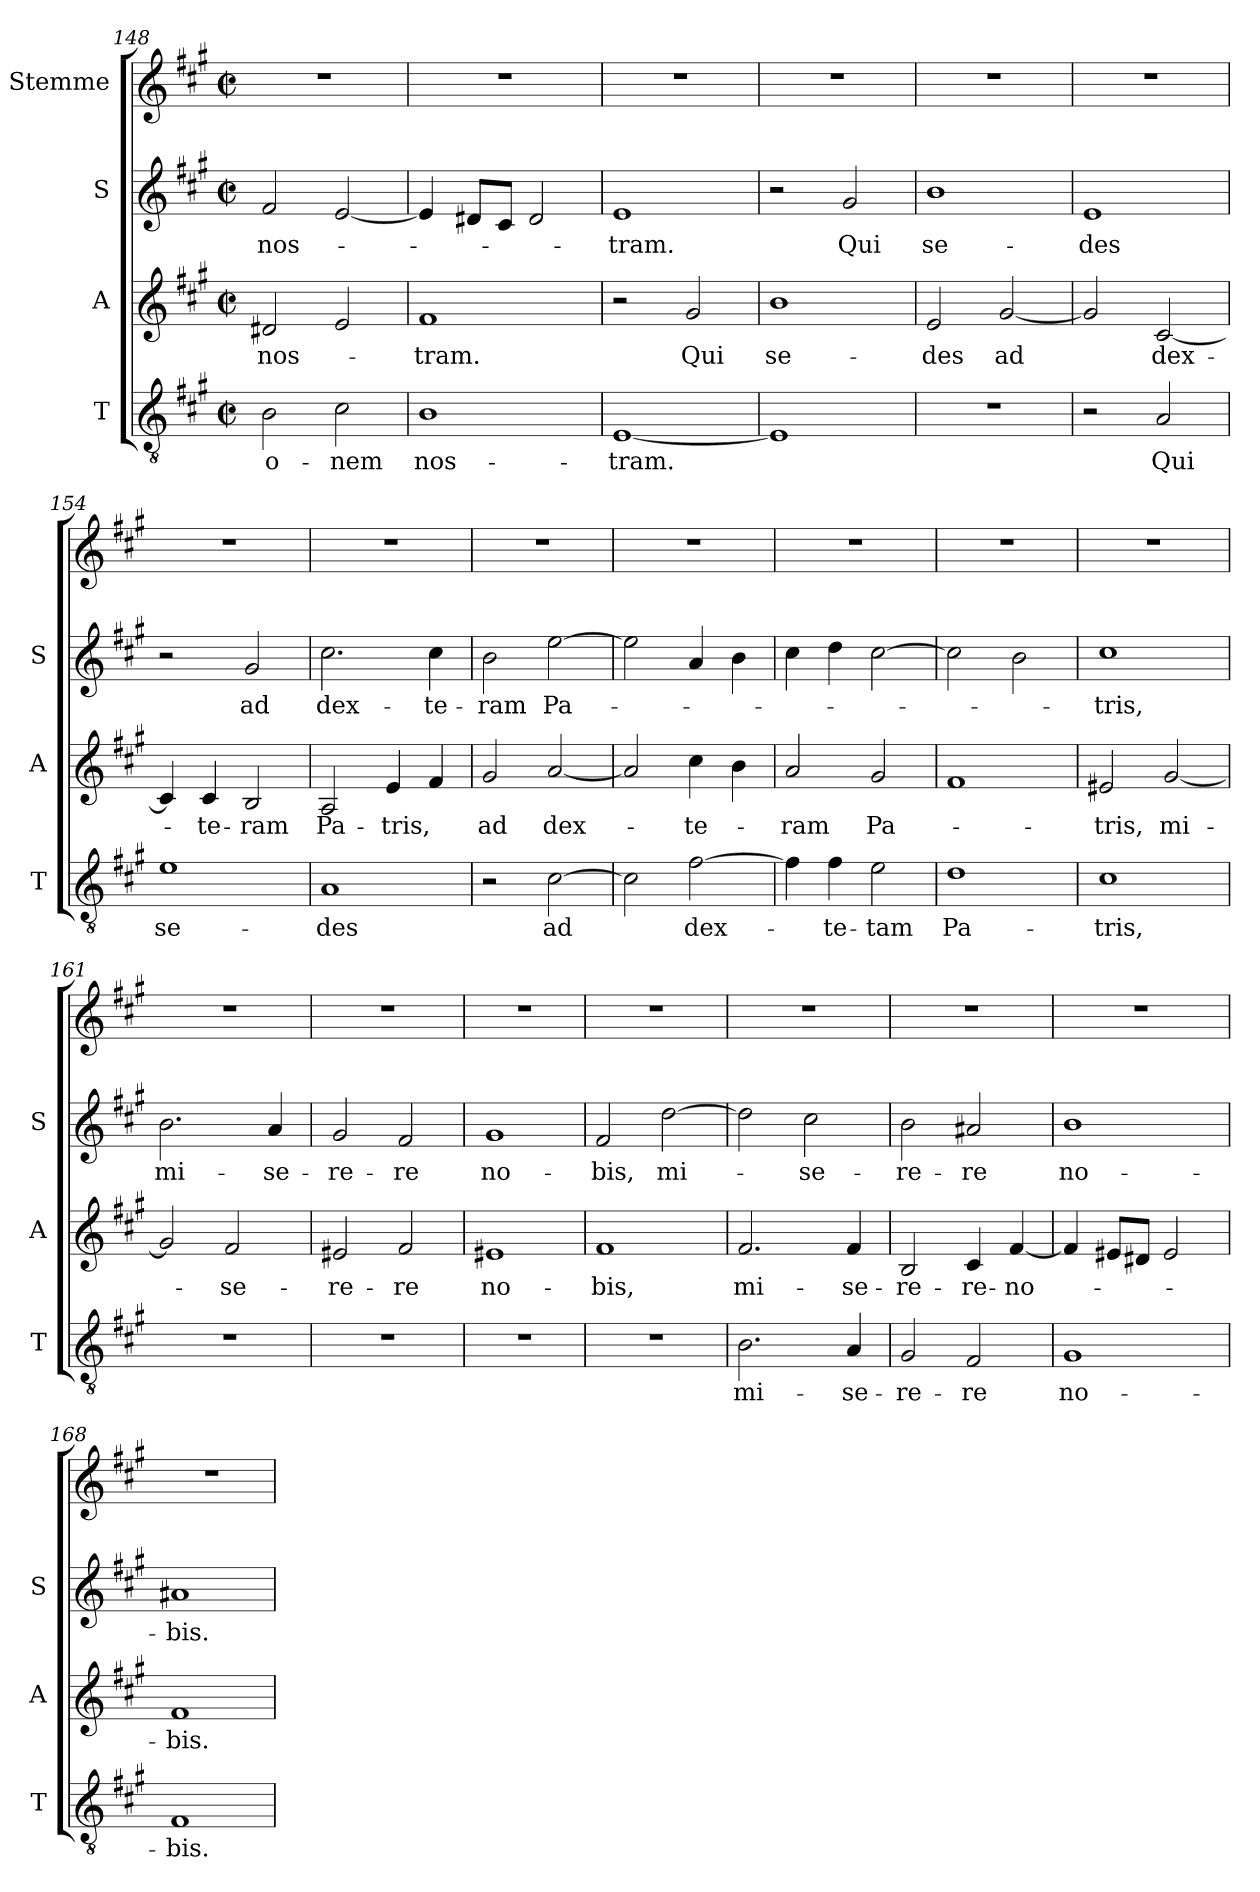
**kern	**text	**kern	**text	**kern	**text	**kern
*part4	*part4	*part3	*part3	*part2	*part2	*part1
*staff4	*staff4	*staff3	*staff3	*staff2	*staff2	*staff1
*I"T	*	*I"A	*	*I"S	*	*I"Stemme
*I'T	*	*I'A	*	*I'S	*	*
!!LO:LB:g=z
*clefGv2	*	*clefG2	*	*clefG2	*	*clefG2
*k[f#c#g#]	*	*k[f#c#g#]	*	*k[f#c#g#]	*	*k[f#c#g#]
*M2/2	*	*M2/2	*	*M2/2	*	*M2/2
*met(c|)	*	*met(c|)	*	*met(c|)	*	*met(c|)
=148	=148	=148	=148	=148	=148	=148
!	!LO:LY:b	!	!LO:LY:b	!	!LO:LY:b	!
2B\	-o-	2d#X/	nos-	2f#/	nos-	1r
!	!LO:LY:b	!	!	!	!	!
2c#\	-nem	2e/	.	[2e/	.	.
=149	=149	=149	=149	=149	=149	=149
!	!LO:LY:b	!	!LO:LY:b	!	!	!
1B	nos-	1f#	-tram.	4e/]	.	1r
.	.	.	.	8d#X/L	.	.
.	.	.	.	8c#/J	.	.
.	.	.	.	2d#/	.	.
=150	=150	=150	=150	=150	=150	=150
!	!LO:LY:b	!	!	!	!LO:LY:b	!
[1E	-tram.	2r	.	1e	-tram.	1r
!	!	!	!LO:LY:b	!	!	!
.	.	2g#/	Qui	.	.	.
=151	=151	=151	=151	=151	=151	=151
!	!	!	!LO:LY:b	!	!	!
1E]	.	1b	se-	2r	.	1r
!	!	!	!	!	!LO:LY:b	!
.	.	.	.	2g#/	Qui	.
=152	=152	=152	=152	=152	=152	=152
!	!	!	!LO:LY:b	!	!LO:LY:b	!
1r	.	2e/	-des	1b	se-	1r
!	!	!	!LO:LY:b	!	!	!
.	.	[2g#/	ad	.	.	.
=153	=153	=153	=153	=153	=153	=153
!	!	!	!	!	!LO:LY:b	!
2r	.	2g#/]	.	1e	-des	1r
!	!LO:LY:b	!	!LO:LY:b	!	!	!
2A/	Qui	[2c#/	dex-	.	.	.
=154	=154	=154	=154	=154	=154	=154
!	!LO:LY:b	!	!	!	!	!
1e	se-	4c#/]	.	2r	.	1r
!	!	!	!LO:LY:b	!	!	!
.	.	4c#/	-te-	.	.	.
!	!	!	!LO:LY:b	!	!LO:LY:b	!
.	.	2B/	-ram	2g#/	ad	.
!!LO:LB:g=z
=155	=155	=155	=155	=155	=155	=155
!	!LO:LY:b	!	!LO:LY:b	!	!LO:LY:b	!
1A	-des	2A/	Pa-	2.cc#\	dex-	1r
!	!	!	!LO:LY:b	!	!	!
.	.	4e/	-tris,	.	.	.
!	!	!	!	!	!LO:LY:b	!
.	.	4f#/	.	4cc#\	-te-	.
=156	=156	=156	=156	=156	=156	=156
!	!	!	!LO:LY:b	!	!LO:LY:b	!
2r	.	2g#/	ad	2b\	-ram	1r
!	!LO:LY:b	!	!LO:LY:b	!	!LO:LY:b	!
[2c#\	ad	[2a/	dex-	[2ee\	Pa-	.
=157	=157	=157	=157	=157	=157	=157
2c#\]	.	2a/]	.	2ee\]	.	1r
!	!LO:LY:b	!	!LO:LY:b	!	!	!
[2f#\	dex-	4cc#\	-te-	4a/	.	.
.	.	4b\	.	4b\	.	.
=158	=158	=158	=158	=158	=158	=158
!	!	!	!LO:LY:b	!	!	!
4f#\]	.	2a/	-ram	4cc#\	.	1r
!	!LO:LY:b	!	!	!	!	!
4f#\	-te-	.	.	4dd\	.	.
!	!LO:LY:b	!	!LO:LY:b	!	!	!
2e\	-tam	2g#/	Pa-	[2cc#\	.	.
=159	=159	=159	=159	=159	=159	=159
!	!LO:LY:b	!	!	!	!	!
1d	Pa-	1f#	.	2cc#\]	.	1r
.	.	.	.	2b\	.	.
=160	=160	=160	=160	=160	=160	=160
!	!LO:LY:b	!	!LO:LY:b	!	!LO:LY:b	!
1c#	-tris,	2e#X/	-tris,	1cc#	-tris,	1r
!	!	!	!LO:LY:b	!	!	!
.	.	[2g#/	mi-	.	.	.
=161	=161	=161	=161	=161	=161	=161
!	!	!	!	!	!LO:LY:b	!
1r	.	2g#/]	.	2.b\	mi-	1r
!	!	!	!LO:LY:b	!	!	!
.	.	2f#/	-se-	.	.	.
!	!	!	!	!	!LO:LY:b	!
.	.	.	.	4a/	-se-	.
=162	=162	=162	=162	=162	=162	=162
!	!	!	!LO:LY:b	!	!LO:LY:b	!
1r	.	2e#X/	-re-	2g#/	-re-	1r
!	!	!	!LO:LY:b	!	!LO:LY:b	!
.	.	2f#/	-re	2f#/	-re	.
!!LO:PB:g=z
=163	=163	=163	=163	=163	=163	=163
!	!	!	!LO:LY:b	!	!LO:LY:b	!
1r	.	1e#X	no-	1g#	no-	1r
=164	=164	=164	=164	=164	=164	=164
!	!	!	!LO:LY:b	!	!LO:LY:b	!
1r	.	1f#	-bis,	2f#/	-bis,	1r
!	!	!	!	!	!LO:LY:b	!
.	.	.	.	[2dd\	mi-	.
=165	=165	=165	=165	=165	=165	=165
!	!LO:LY:b	!	!LO:LY:b	!	!	!
2.B\	mi-	2.f#/	mi-	2dd\]	.	1r
!	!	!	!	!	!LO:LY:b	!
.	.	.	.	2cc#\	-se-	.
!	!LO:LY:b	!	!LO:LY:b	!	!	!
4A/	-se-	4f#/	-se-	.	.	.
=166	=166	=166	=166	=166	=166	=166
!	!LO:LY:b	!	!LO:LY:b	!	!LO:LY:b	!
2G#/	-re-	2B/	-re-	2b\	-re-	1r
!	!LO:LY:b	!	!LO:LY:b	!	!LO:LY:b	!
2F#/	-re	4c#/	-re-	2a#X/	-re	.
!	!	!	!LO:LY:b	!	!	!
.	.	[4f#/	-no-	.	.	.
=167	=167	=167	=167	=167	=167	=167
!	!LO:LY:b	!	!	!	!LO:LY:b	!
1G#	no-	4f#/]	.	1b	no-	1r
.	.	8e#X/L	.	.	.	.
.	.	8d#X/J	.	.	.	.
.	.	2e#/	.	.	.	.
=168	=168	=168	=168	=168	=168	=168
!	!LO:LY:b	!	!LO:LY:b	!	!LO:LY:b	!
1F#	-bis.	1f#	-bis.	1a#X	-bis.	1r
=	=	=	=	=	=	=
*-	*-	*-	*-	*-	*-	*-
